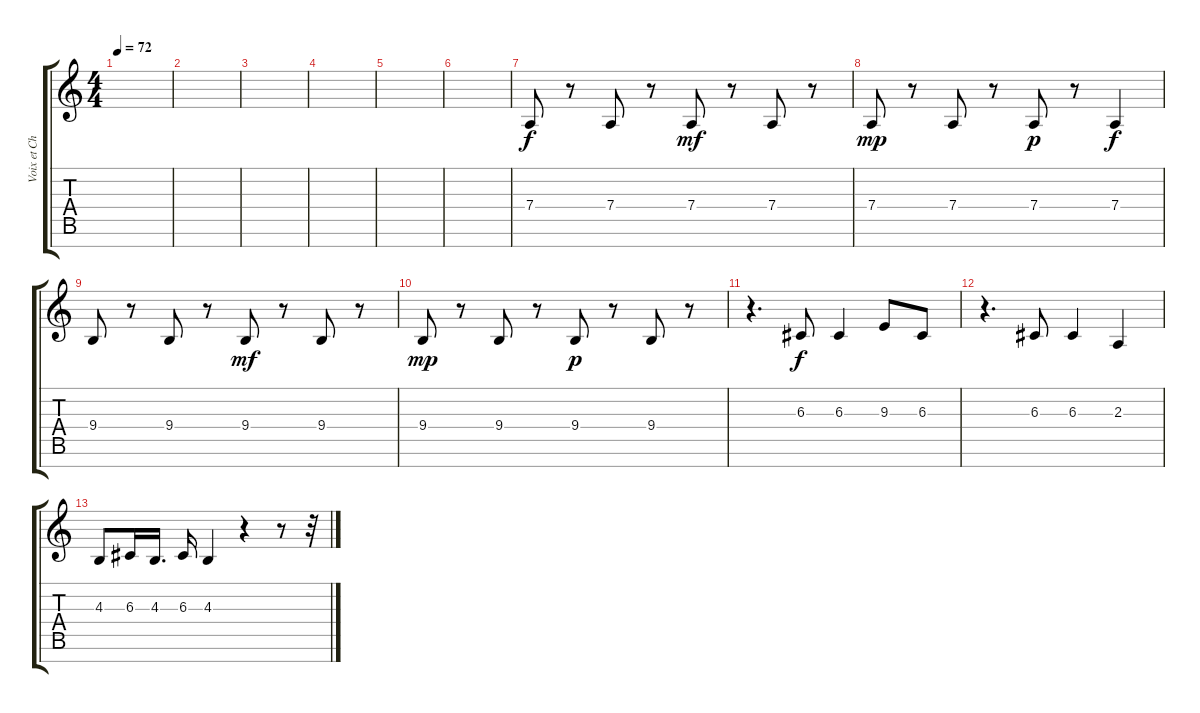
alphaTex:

\track ("Voix et Choeurs" "Voix et Ch") {instrument tremolostrings}
\staff {score tabs}
\tuning (E4 B3 G3 D3 A2 E2 B1) {hide}
\ts (4 4)
\tempo 72
\clef g2
\ks c
|
|
|
|
|
|
7.4.8 r.8 7.4.8 r.8 7.4.8{dy mf} r.8 7.4.8 r.8 |
7.4.8{dy mp} r.8 7.4.8 r.8 7.4.8{dy p} r.8 7.4.4{dy f} |
9.4.8 r.8 9.4.8 r.8 9.4.8{dy mf} r.8 9.4.8 r.8 |
9.4.8{dy mp} r.8 9.4.8 r.8 9.4.8{dy p} r.8 9.4.8 r.8 |
r.4{d} 6.3.8{dy f} 6.3.4 9.3.8 6.3.8 |
r.4{d} 6.3.8 6.3.4 2.3.4 |
4.3.8 6.3.16 4.3.16{d} 6.3.16 4.3.4 r.4 r.8 r.32
